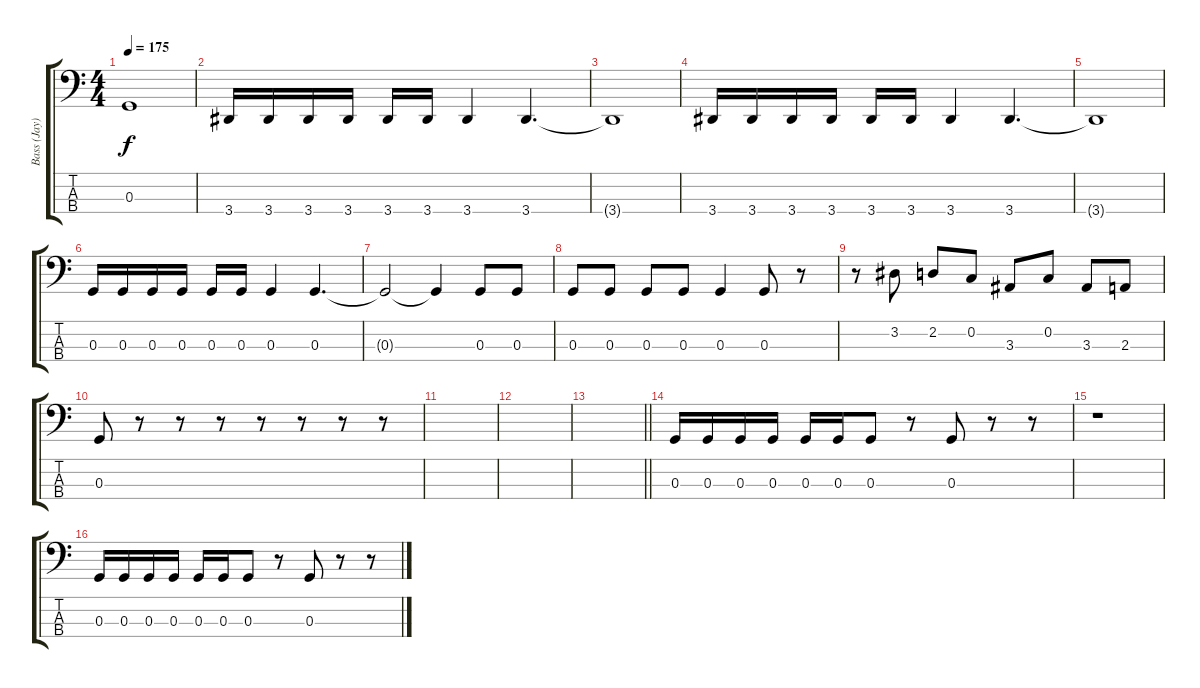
\track ("Bass (Jay)" "Bass (Jay)") {instrument electricbasspick}
\staff {score tabs}
\tuning (F2 C2 G1 C1) {hide}
\ts (4 4)
\tempo 175
\clef f4
\ks c
0.3{t}.1{dy f} |
3.4.16 3.4.16 3.4.16 3.4.16 3.4.16 3.4.16 3.4.4 3.4.4{d} |
3.4{t}.1 |
3.4.16 3.4.16 3.4.16 3.4.16 3.4.16 3.4.16 3.4.4 3.4.4{d} |
3.4{t}.1 |
0.3.16 0.3.16 0.3.16 0.3.16 0.3.16 0.3.16 0.3.4 0.3.4{d} |
0.3{t}.2 0.3{t}.4 0.3.8 0.3.8 |
0.3.8 0.3.8 0.3.8 0.3.8 0.3.4 0.3.8 r.8 |
r.8 3.2.8 2.2.8 0.2.8 3.3.8 0.2.8 3.3.8 2.3.8 |
0.3.8 r.8 r.8 r.8 r.8 r.8 r.8 r.8 |
|
|
\barLineRight lightlight
|
0.3.16 0.3.16 0.3.16 0.3.16 0.3.16 0.3.16 0.3.8 r.8 0.3.8 r.8 r.8 |
r.1 |
0.3.16 0.3.16 0.3.16 0.3.16 0.3.16 0.3.16 0.3.8 r.8 0.3.8 r.8 r.8
